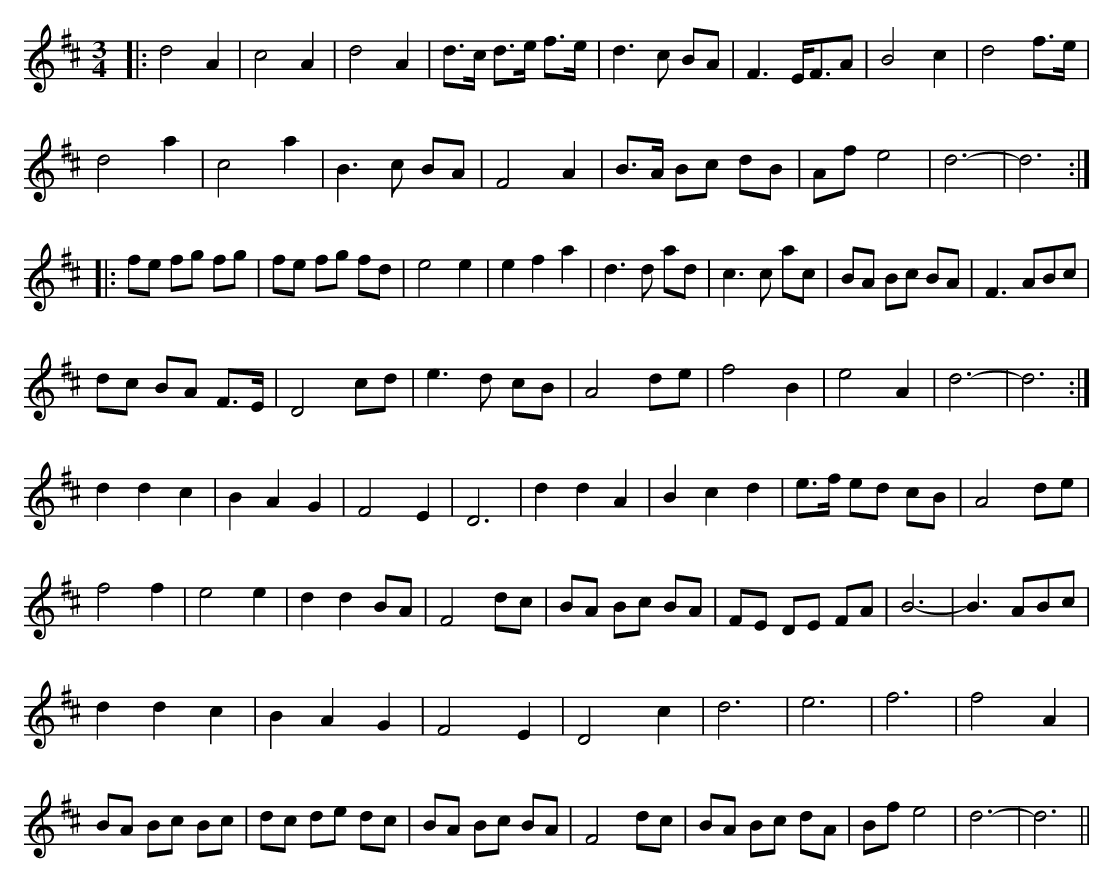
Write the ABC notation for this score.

X:1
M:3/4
K:D
|: d4A2|c4A2 | d4A2|d>c d>e f>e | d3c BA|F3 E<FA | B4c2|d4 f>e |
d4a2|c4a2 | B3c BA|F4A2 | B>A Bc dB|Af e4 | d6-|d6 :|
|: fe fg fg|fe fg fd | e4e2|e2f2a2 | d3d ad|c3c ac | BA Bc BA|F3ABc |
dc BA F>E |D4cd | e3d cB|A4de |f4B2|e4A2 | d6-|d6 :|
d2d2c2|B2A2G2 | F4E2|D6 | d2d2A2|B2c2d2 | e>f ed cB|A4de |
f4f2|e4e2 | d2d2BA|F4dc | BA Bc BA |FE DE FA | B6- | B3 ABc |
d2 d2 c2 |B2A2G2 | F4E2|D4c2 | d6|e6 | f6|f4A2 |
BA Bc Bc|dc de dc | BA Bc BA|F4dc | BA Bc dA|Bf e4 | d6-|d6 ||
